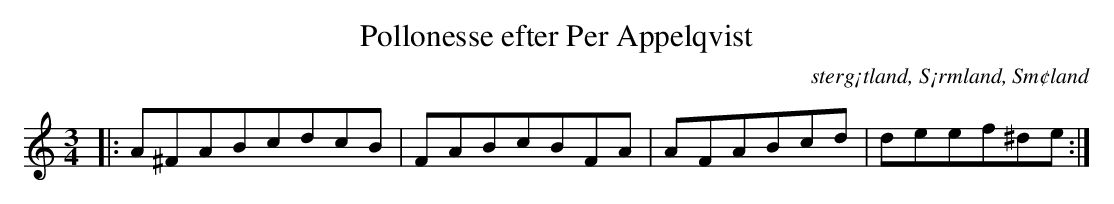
X:1
T:Pollonesse efter Per Appelqvist
O: sterg¡tland, S¡rmland, Sm¢land
M:3/4
L:1/8
K:Notboken finns hos S¡dermanlands Spelmansf¡rbund och £r digitalt publicerad. Den har f¡rsetts med nummer 12.
|: A^FABcdcB | FABcBFA | AFABcd|deef^de:|
